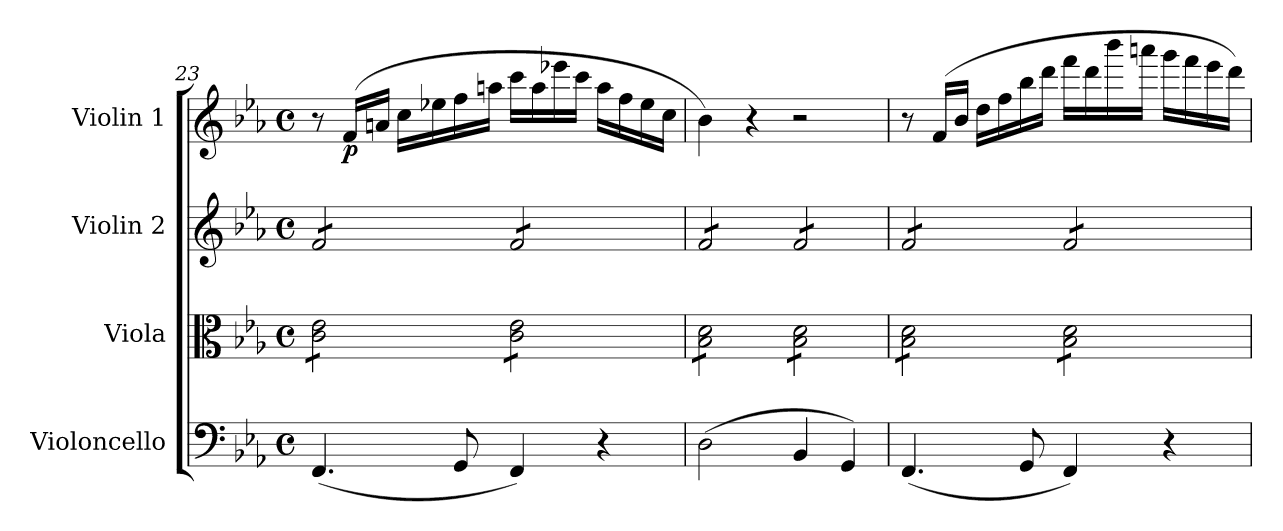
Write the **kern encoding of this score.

**kern	**kern	**kern	**kern	**dynam
*part4	*part3	*part2	*part1	*part1
*staff4	*staff3	*staff2	*staff1	*staff1
*I"Violoncello	*I"Viola	*I"Violin 2	*I"Violin 1	*
*I'Vc	*I'Vla	*I'Vln	*I'Vln	*
*clefF4	*clefC3	*clefG2	*clefG2	*
*k[b-e-a-]	*k[b-e-a-]	*k[b-e-a-]	*k[b-e-a-]	*
*M4/4	*M4/4	*M4/4	*M4/4	*
*met(c)	*met(c)	*met(c)	*met(c)	*
=23	=23	=23	=23	=23
*	*tremolo	*	*	*
*	*	*tremolo	*	*
(4.FF/	8c\ 8e-\L	8f/L	8r	.
!	!	!	!	!LO:DY:b
.	8c\ 8e-\	8f/	(16f/LL	p
.	.	.	16an/JJ	.
.	8c\ 8e-\	8f/	16cc\LL	.
.	.	.	16ee-X\	.
8GG/	8c\ 8e-\J	8f/J	16ff\	.
.	.	.	16aan\JJ	.
4FF/)	8c\ 8e-\L	8f/L	16ccc\LL	.
.	.	.	16aa\	.
.	8c\ 8e-\	8f/	16eee-X\	.
.	.	.	16ccc\JJ	.
4r	8c\ 8e-\	8f/	16aa\LL	.
.	.	.	16ff\	.
.	8c\ 8e-\J	8f/J	16ee-\	.
.	.	.	16cc\JJ	.
!!LO:LB:g=z
=24	=24	=24	=24	=24
(2D\	8B-\ 8d\L	8f/L	4b-\)	.
.	8B-\ 8d\	8f/	.	.
.	8B-\ 8d\	8f/	4r	.
.	8B-\ 8d\J	8f/J	.	.
4BB-/	8B-\ 8d\L	8f/L	2r	.
.	8B-\ 8d\	8f/	.	.
4GG/)	8B-\ 8d\	8f/	.	.
.	8B-\ 8d\J	8f/J	.	.
=25	=25	=25	=25	=25
(4.FF/	8B-\ 8d\L	8f/L	8r	.
.	8B-\ 8d\	8f/	(16f/LL	.
.	.	.	16b-/JJ	.
.	8B-\ 8d\	8f/	16dd\LL	.
.	.	.	16ff\	.
8GG/	8B-\ 8d\J	8f/J	16bb-\	.
.	.	.	16ddd\JJ	.
4FF/)	8B-\ 8d\L	8f/L	16fff\LL	.
.	.	.	16ddd\	.
.	8B-\ 8d\	8f/	16bbb-\	.
.	.	.	16aaan\JJ	.
4r	8B-\ 8d\	8f/	16ggg\LL	.
.	.	.	16fff\	.
.	8B-\ 8d\J	8f/J	16eee-\	.
*	*	*Xtremolo	*	*
*	*Xtremolo	*	*	*
.	.	.	16ddd\JJ)	.
=	=	=	=	=
*-	*-	*-	*-	*-
